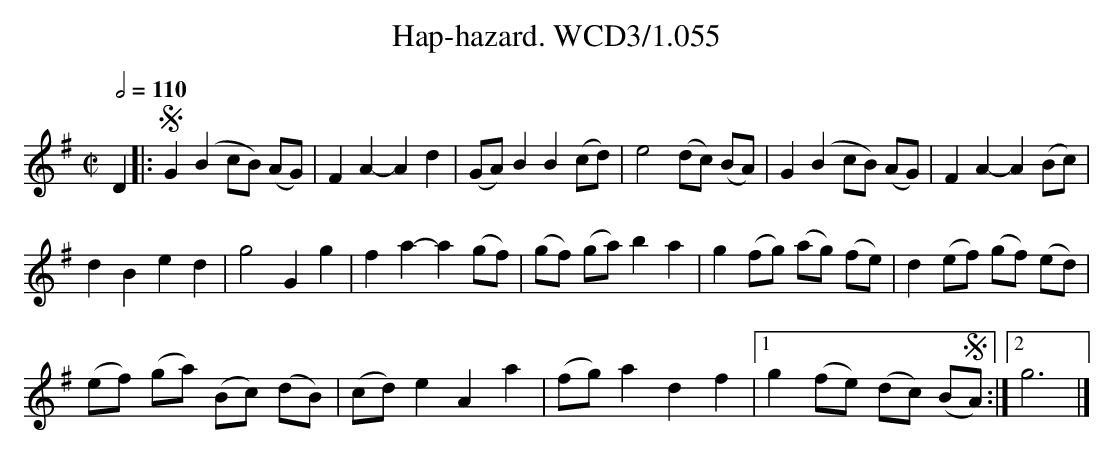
X:1
T:Hap-hazard. WCD3/1.055
M:C|
L:1/8
Q:1/2=110
U:s=!segno!
K:G
D2|:sG2(B2 cB) (AG)|F2A2-A2d2|(GA)B2B2(cd)|\
e4(dc) (BA)|G2(B2 cB) (AG)|F2A2-A2(Bc)|
d2B2e2d2|g4G2g2|f2a2-a2(gf)|\
(gf) (ga)b2a2|g2(fg) (ag) (fe)|d2(ef) (gf) (ed)|
(ef) (ga) (Bc) (dB)|(cd)e2A2a2|\
(fg)a2d2f2|1g2 (fe) (dc) (BsA):|2g6|]
